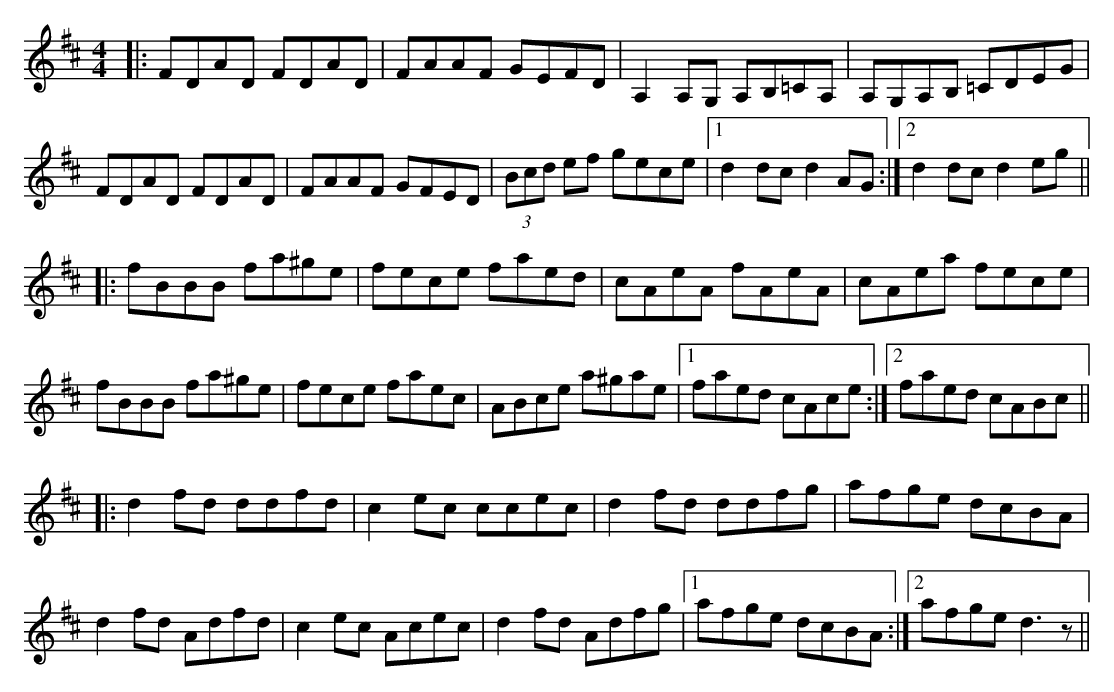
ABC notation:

X:1
M:4/4
K:D
|:FDAD FDAD|FAAF GEFD|A,2 A,G, A,B,=CA,|A,G,A,B, =CDEG|
FDAD FDAD|FAAF GFED|(3Bcd ef gece|1 d2dc d2AG:|2 d2 dc d2eg||
|:fBBB fa^ge|fece faed|cAeA fAeA|cAea fece|
fBBB fa^ge|fece faec|ABce a^gae|1 faed cAce:|2 faed cABc||
|:d2fd ddfd|c2ec ccec|d2fd ddfg|afge dcBA|
d2fd Adfd|c2ec Acec|d2fd Adfg|1 afge dcBA:|2 afge d3z||
